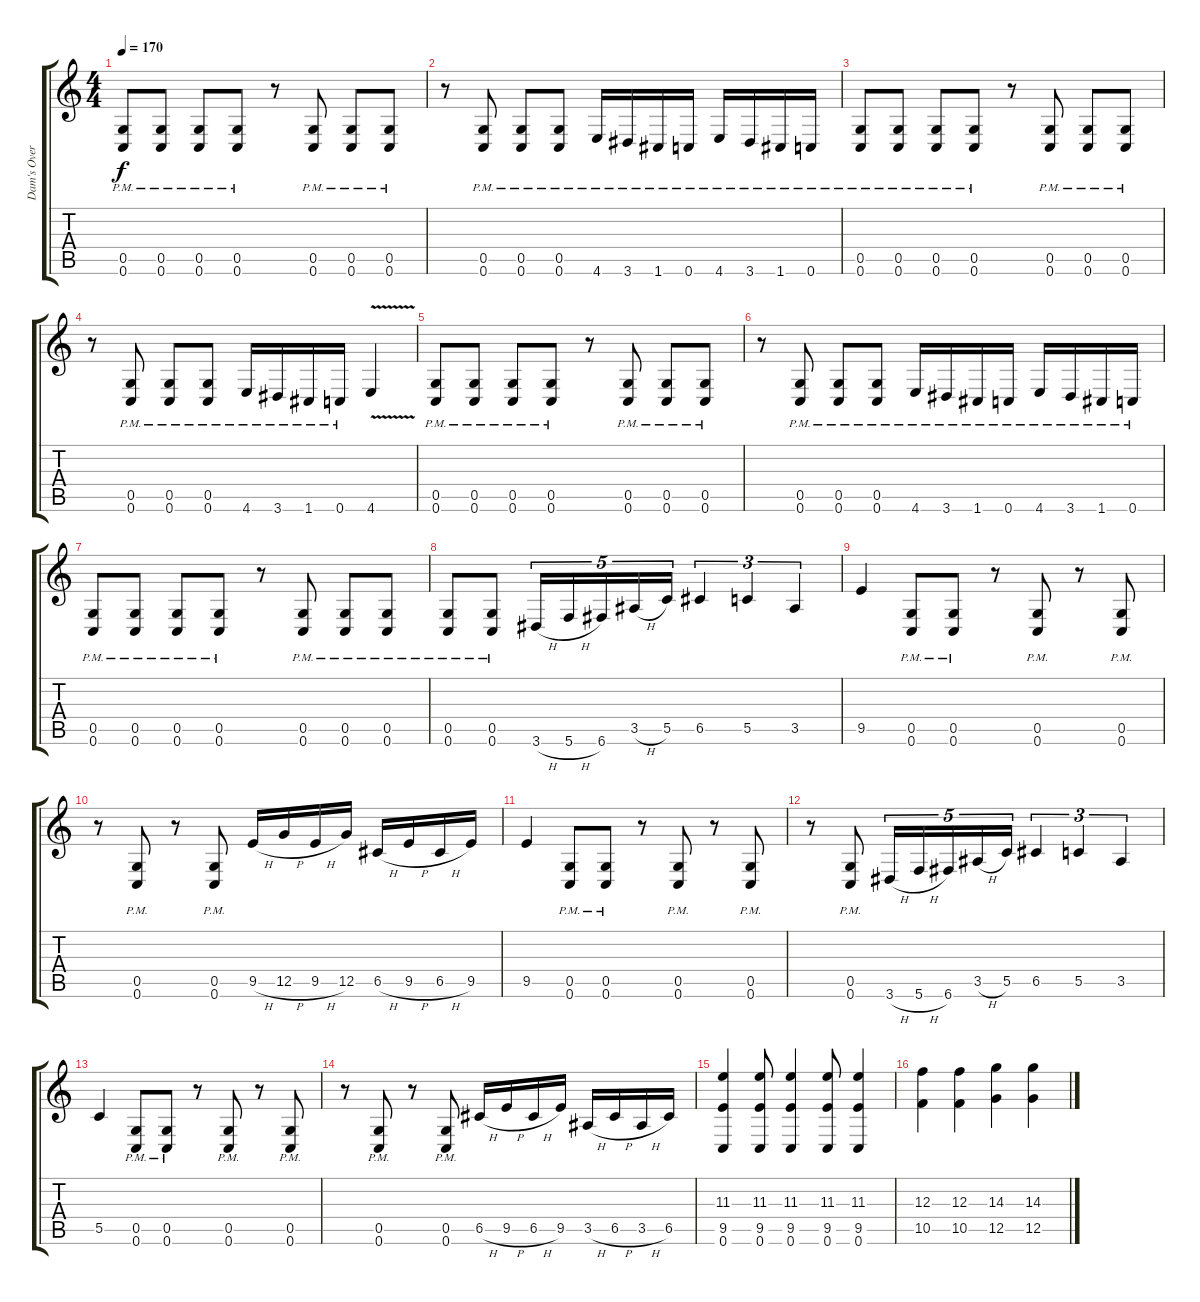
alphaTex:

\track ("Dam's OverDubs" "Dam's Over") {instrument distortionguitar}
\staff {score tabs}
\tuning (D4 A3 F3 C3 G2 C2) {hide}
\ts (4 4)
\tempo 170
\clef g2
\ks c
(0.5{pm} 0.6{pm}).8{dy f} (0.5{pm} 0.6{pm}).8 (0.5{pm} 0.6{pm}).8 (0.5{pm} 0.6{pm}).8 r.8 (0.5{pm} 0.6{pm}).8 (0.5{pm} 0.6{pm}).8 (0.5{pm} 0.6{pm}).8 |
r.8 (0.5{pm} 0.6{pm}).8 (0.5{pm} 0.6{pm}).8 (0.5{pm} 0.6{pm}).8 4.6{pm}.16 3.6{pm}.16 1.6{pm}.16 0.6{pm}.16 4.6{pm}.16 3.6{pm}.16 1.6{pm}.16 0.6{pm}.16 |
(0.5{pm} 0.6{pm}).8 (0.5{pm} 0.6{pm}).8 (0.5{pm} 0.6{pm}).8 (0.5{pm} 0.6{pm}).8 r.8 (0.5{pm} 0.6{pm}).8 (0.5{pm} 0.6{pm}).8 (0.5{pm} 0.6{pm}).8 |
r.8 (0.5{pm} 0.6{pm}).8 (0.5{pm} 0.6{pm}).8 (0.5{pm} 0.6{pm}).8 4.6{pm}.16 3.6{pm}.16 1.6{pm}.16 0.6{pm}.16 4.6{v}.4 |
(0.5{pm} 0.6{pm}).8 (0.5{pm} 0.6{pm}).8 (0.5{pm} 0.6{pm}).8 (0.5{pm} 0.6{pm}).8 r.8 (0.5{pm} 0.6{pm}).8 (0.5{pm} 0.6{pm}).8 (0.5{pm} 0.6{pm}).8 |
r.8 (0.5{pm} 0.6{pm}).8 (0.5{pm} 0.6{pm}).8 (0.5{pm} 0.6{pm}).8 4.6{pm}.16 3.6{pm}.16 1.6{pm}.16 0.6{pm}.16 4.6{pm}.16 3.6{pm}.16 1.6{pm}.16 0.6{pm}.16 |
(0.5{pm} 0.6{pm}).8 (0.5{pm} 0.6{pm}).8 (0.5{pm} 0.6{pm}).8 (0.5{pm} 0.6{pm}).8 r.8 (0.5{pm} 0.6{pm}).8 (0.5{pm} 0.6{pm}).8 (0.5{pm} 0.6{pm}).8 |
(0.5{pm} 0.6{pm}).8 (0.5{pm} 0.6{pm}).8 3.6{h}.16{tu (5 4)} 5.6{h}.16{tu (5 4)} 6.6.16{tu (5 4)} 3.5{h}.16{tu (5 4)} 5.5.16{tu (5 4)} 6.5.4{tu (3 2)} 5.5.4{tu (3 2)} 3.5.4{tu (3 2)} |
9.5.4 (0.5{pm} 0.6{pm}).8 (0.5{pm} 0.6{pm}).8 r.8 (0.5{pm} 0.6{pm}).8 r.8 (0.5{pm} 0.6{pm}).8 |
r.8 (0.5{pm} 0.6{pm}).8 r.8 (0.5{pm} 0.6{pm}).8 9.5{h}.16 12.5{h}.16 9.5{h}.16 12.5.16 6.5{h}.16 9.5{h}.16 6.5{h}.16 9.5.16 |
9.5.4 (0.5{pm} 0.6{pm}).8 (0.5{pm} 0.6{pm}).8 r.8 (0.5{pm} 0.6{pm}).8 r.8 (0.5{pm} 0.6{pm}).8 |
r.8 (0.5{pm} 0.6{pm}).8 3.6{h}.16{tu (5 4)} 5.6{h}.16{tu (5 4)} 6.6.16{tu (5 4)} 3.5{h}.16{tu (5 4)} 5.5.16{tu (5 4)} 6.5.4{tu (3 2)} 5.5.4{tu (3 2)} 3.5.4{tu (3 2)} |
5.5.4 (0.5{pm} 0.6{pm}).8 (0.5{pm} 0.6{pm}).8 r.8 (0.5{pm} 0.6{pm}).8 r.8 (0.5{pm} 0.6{pm}).8 |
r.8 (0.5{pm} 0.6{pm}).8 r.8 (0.5{pm} 0.6{pm}).8 6.5{h}.16 9.5{h}.16 6.5{h}.16 9.5.16 3.5{h}.16 6.5{h}.16 3.5{h}.16 6.5.16 |
(11.3 9.5 0.6).4 (11.3 9.5 0.6).8 (11.3 9.5 0.6).4 (11.3 9.5 0.6).8 (11.3 9.5 0.6).4 |
(12.3 10.5).4 (12.3 10.5).4 (14.3 12.5).4 (14.3 12.5).4
